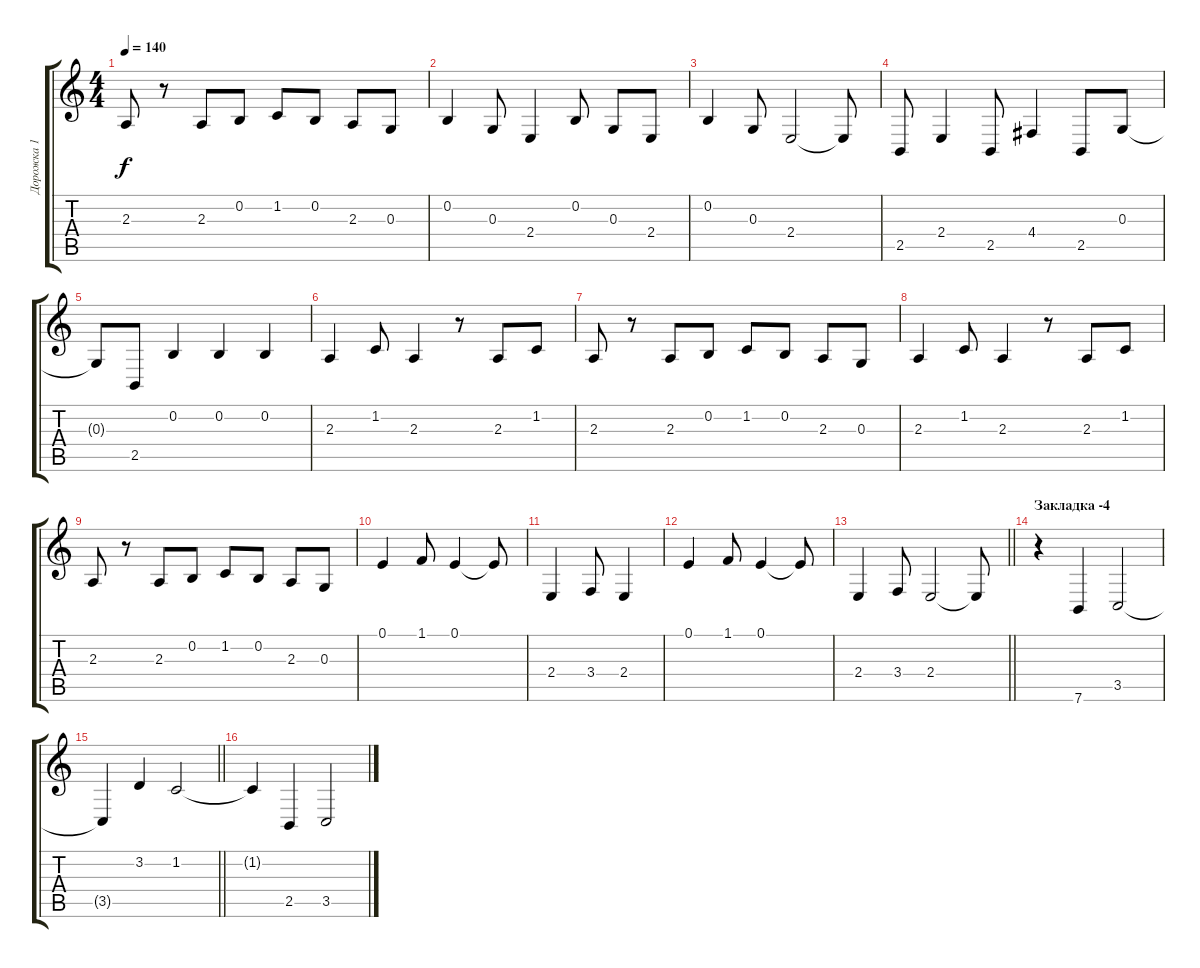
\track ("Дорожка 1" "Дорожка 1") {instrument pad3polysynth}
\staff {score tabs}
\tuning (E4 B3 G3 D3 A2 E2) {hide}
\ts (4 4)
\tempo 140
\clef g2
\ks c
2.3.8{dy f} r.8 2.3.8 0.2.8 1.2.8 0.2.8 2.3.8 0.3.8 |
0.2.4 0.3.8 2.4.4 0.2.8 0.3.8 2.4.8 |
0.2.4 0.3.8 2.4.2 2.4{t}.8 |
2.5.8 2.4.4 2.5.8 4.4.4 2.5.8 0.3.8 |
0.3{t}.8 2.5.8 0.2.4 0.2.4 0.2.4 |
2.3.4 1.2.8 2.3.4 r.8 2.3.8 1.2.8 |
2.3.8 r.8 2.3.8 0.2.8 1.2.8 0.2.8 2.3.8 0.3.8 |
2.3.4 1.2.8 2.3.4 r.8 2.3.8 1.2.8 |
2.3.8 r.8 2.3.8 0.2.8 1.2.8 0.2.8 2.3.8 0.3.8 |
0.1.4 1.1.8 0.1.4 0.1{t}.8 |
2.4.4 3.4.8 2.4.4 |
0.1.4 1.1.8 0.1.4 0.1{t}.8 |
\barLineRight lightlight
2.4.4 3.4.8 2.4.2 2.4{t}.8 |
\section ("" "Закладка -4")
r.4 7.6.4 3.5.2 |
\barLineRight lightlight
3.5{t}.4 3.2.4 1.2.2 |
1.2{t}.4 2.5.4 3.5.2
